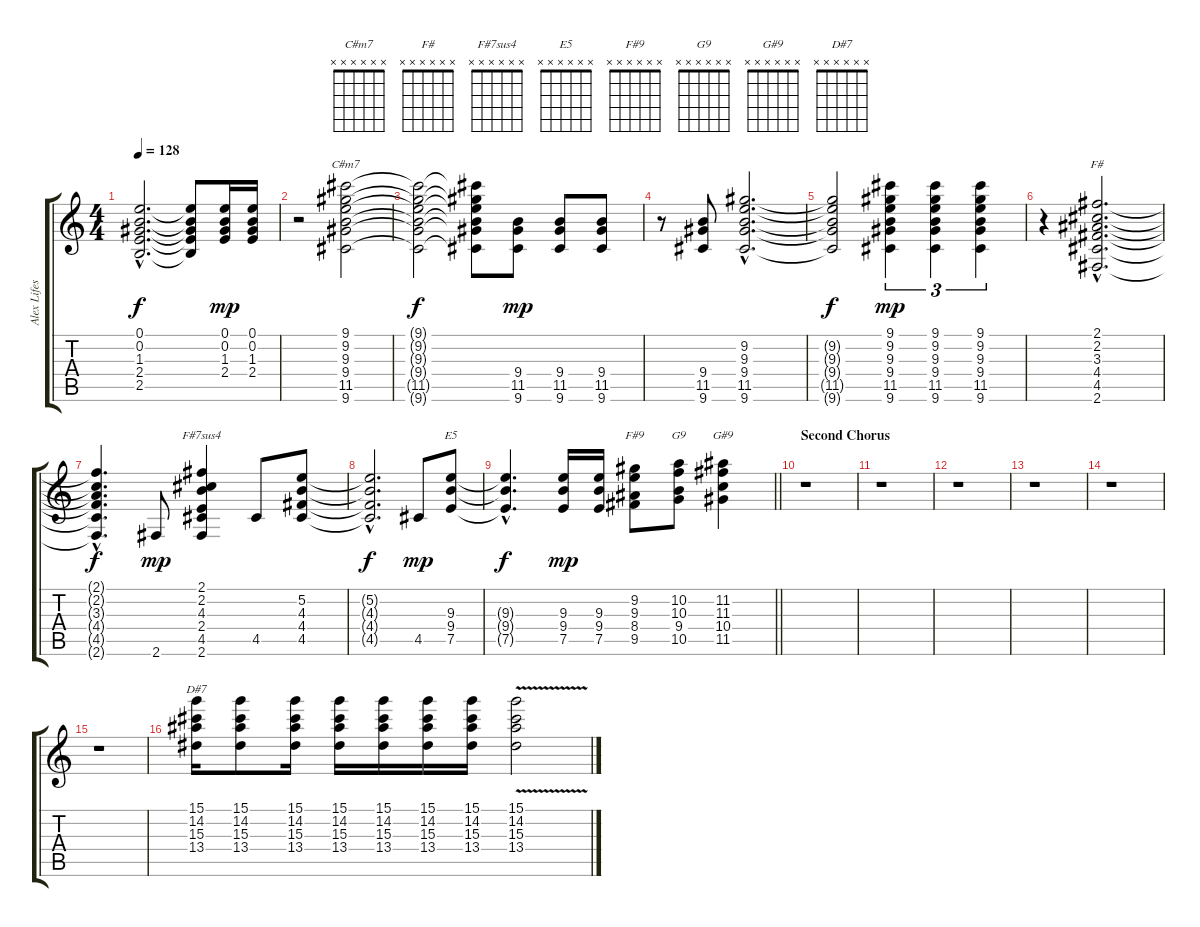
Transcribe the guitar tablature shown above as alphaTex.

\track ("Alex Lifeson 1" "Alex Lifes") {instrument overdrivenguitar}
\staff {score tabs}
\tuning (E4 B3 G3 D3 A2 E2) {hide}
\chord ("C#m7" x x x x x x) {firstfret 0}
\chord ("F#" x x x x x x) {firstfret 0}
\chord ("F#7sus4" x x x x x x) {firstfret 0}
\chord ("E5" x x x x x x) {firstfret 0}
\chord ("F#9" x x x x x x) {firstfret 0}
\chord ("G9" x x x x x x) {firstfret 0}
\chord ("G#9" x x x x x x) {firstfret 0}
\chord ("D#7" x x x x x x) {firstfret 0}
\ts (4 4)
\tempo 128
\clef g2
\ks c
(0.1{hac t} 0.2{hac t} 1.3{hac t} 2.4{hac t} 2.5{hac t}).2{d dy f} (0.1{t} 0.2{t} 1.3{t} 2.4{t} 2.5{t}).8 (0.1 0.2 1.3 2.4).16{dy mp} (0.1 0.2 1.3 2.4).16 |
r.2 (9.1 9.2 9.3 9.4 11.5 9.6).2{ch "C#m7"} |
(9.1{t} 9.2{t} 9.3{t} 9.4{t} 11.5{t} 9.6{t}).2{dy f} (9.1{t} 9.2{t} 9.3{t} 9.4{t} 11.5{t} 9.6{t}).8 (9.4 11.5 9.6).8{dy mp} (9.4 11.5 9.6).8 (9.4 11.5 9.6).8 |
r.8 (9.4 11.5 9.6).8 (9.2{hac} 9.3{hac} 9.4{hac} 11.5{hac} 9.6{hac}).2{d} |
(9.2{t} 9.3{t} 9.4{t} 11.5{t} 9.6{t}).2{dy f} (9.1 9.2 9.3 9.4 11.5 9.6).4{tu (3 2) dy mp} (9.1 9.2 9.3 9.4 11.5 9.6).4{tu (3 2)} (9.1 9.2 9.3 9.4 11.5 9.6).4{tu (3 2)} |
r.4 (2.1{hac} 2.2{hac} 3.3{hac} 4.4{hac} 4.5{hac} 2.6{hac}).2{d ch "F#"} |
(2.1{hac t} 2.2{hac t} 3.3{hac t} 4.4{hac t} 4.5{hac t} 2.6{hac t}).4{d dy f} 2.6.8{dy mp} (2.1 2.2 4.3 2.4 4.5 2.6).4{ch "F#7sus4"} 4.5.8 (5.2 4.3 4.4 4.5).8 |
(5.2{hac t} 4.3{hac t} 4.4{hac t} 4.5{hac t}).2{d dy f} 4.5.8{dy mp} (9.3 9.4 7.5).8{ch "E5"} |
\barLineRight lightlight
(9.3{hac t} 9.4{hac t} 7.5{hac t}).4{d dy f} (9.3 9.4 7.5).16{dy mp} (9.3 9.4 7.5).16 (9.2 9.3 8.4 9.5).8{ch "F#9"} (10.2 10.3 9.4 10.5).8{ch "G9"} (11.2 11.3 10.4 11.5).4{ch "G#9"} |
\section ("" "Second Chorus")
r.1 |
r.1 |
r.1 |
r.1 |
r.1 |
r.1 |
(15.1 14.2 15.3 13.4).16{ch "D#7"} (15.1 14.2 15.3 13.4).8 (15.1 14.2 15.3 13.4).16 (15.1 14.2 15.3 13.4).16 (15.1 14.2 15.3 13.4).16 (15.1 14.2 15.3 13.4).16 (15.1 14.2 15.3 13.4).16 (15.1{v} 14.2 15.3 13.4).2
